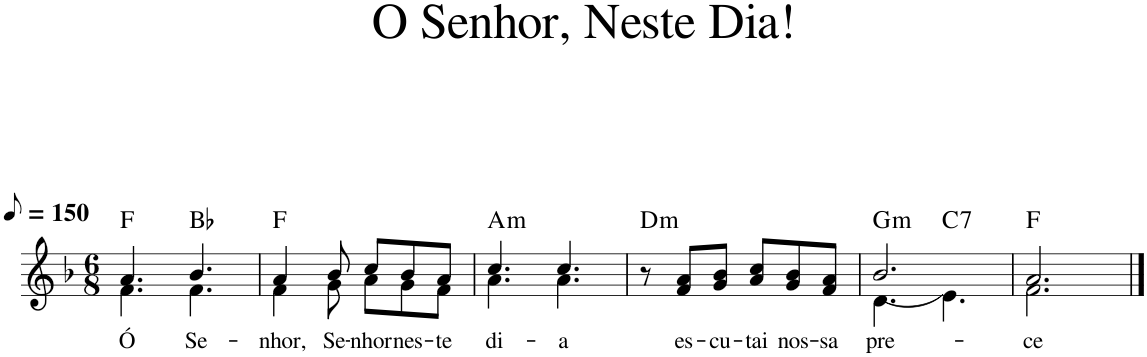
**kern	**text	**harte
*part1	*part1	*part1
*staff1	*staff1	*
*I"Voz	*	*
*I'Vo.	*	*
*clefG2	*	*
*k[b-]	*	*
*M6/8	*	*
*MM75	*	*
=1	=1	=1
!	!LO:LY:b	!
*^	*	*
4.a/	4.f\	Ó	F:maj
!	!	!LO:LY:b	!
4.b-/	4.f\	Se-	Bb:maj
=2	=2	=2	=2
!	!	!LO:LY:b	!
4a/	4f\	-nhor,	F:maj
!	!	!LO:LY:b	!
8b-/	8g\	Se-	.
!	!	!LO:LY:b	!
8cc/L	8a\L	-nhor	.
!	!	!LO:LY:b	!
8b-/	8g\	nes-	.
!	!	!LO:LY:b	!
8a/J	8f\J	-te	.
=3	=3	=3	=3
!	!	!LO:LY:b	!LO:H:kt=m
4.cc/	4.a\	di-	A:min
!	!	!LO:LY:b	!
4.cc/	4.a\	-a	.
=4	=4	=4	=4
!	!	!	!LO:H:kt=m
*v	*v	*	*
8r	.	D:min
!	!LO:LY:b	!
8f/ 8a/L	es-	.
!	!LO:LY:b	!
8g/ 8b-/J	-cu-	.
!	!LO:LY:b	!
8a/ 8cc/L	-tai	.
!	!LO:LY:b	!
8g/ 8b-/	nos-	.
!	!LO:LY:b	!
8f/ 8a/J	-sa	.
=5	=5	=5
!	!LO:LY:b	!LO:H:kt=m
*^	*	*
2.b-/	(4.d\	pre-	G:min
!	!	!	!LO:H:kt=7
.	4.e\)	.	C:7
=6	=6	=6	=6
!	!	!LO:LY:b	!
2.a/	2.f\	-ce	F:maj
*v	*v	*	*
==	==	==
*-	*-	*-
